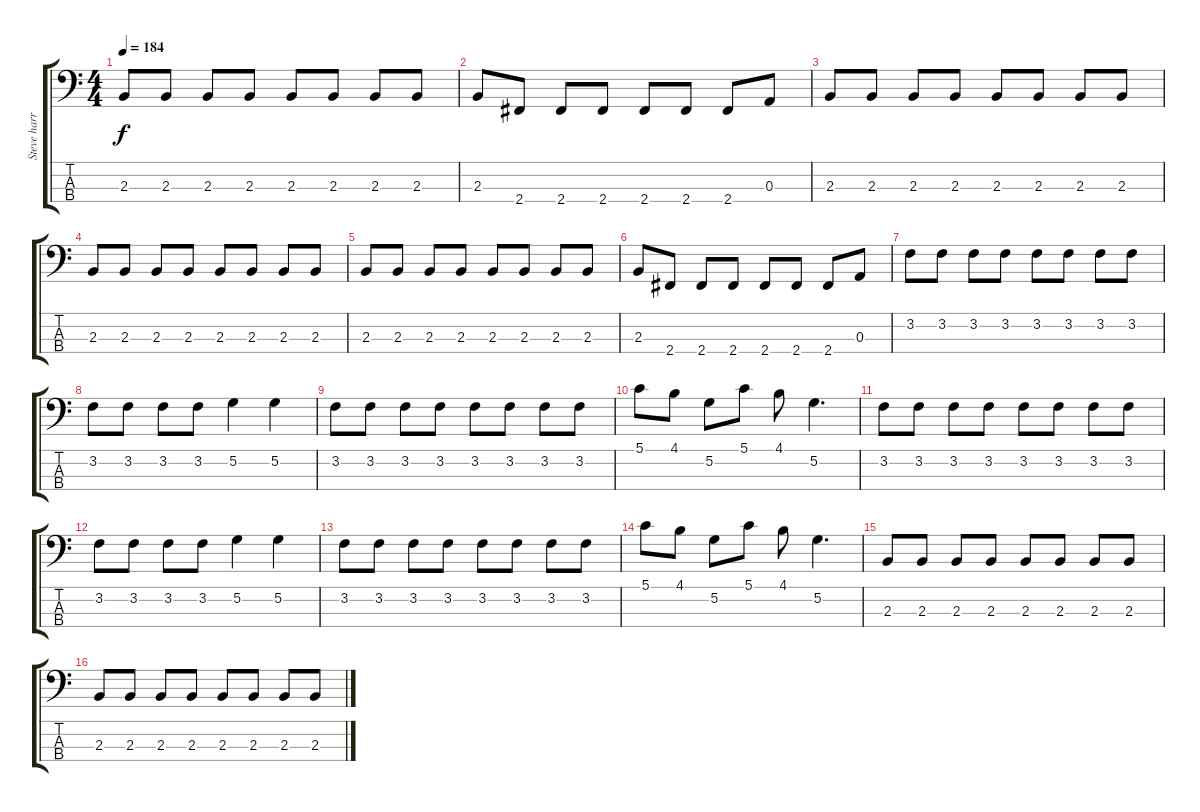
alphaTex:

\track ("Steve harris" "Steve harr") {instrument electricbassfinger}
\staff {score tabs}
\tuning (G2 D2 A1 E1) {hide}
\ts (4 4)
\tempo 184
\clef f4
\ks c
2.3.8{dy f} 2.3.8 2.3.8 2.3.8 2.3.8 2.3.8 2.3.8 2.3.8 |
2.3.8 2.4.8 2.4.8 2.4.8 2.4.8 2.4.8 2.4.8 0.3.8 |
2.3.8 2.3.8 2.3.8 2.3.8 2.3.8 2.3.8 2.3.8 2.3.8 |
2.3.8 2.3.8 2.3.8 2.3.8 2.3.8 2.3.8 2.3.8 2.3.8 |
2.3.8 2.3.8 2.3.8 2.3.8 2.3.8 2.3.8 2.3.8 2.3.8 |
2.3.8 2.4.8 2.4.8 2.4.8 2.4.8 2.4.8 2.4.8 0.3.8 |
3.2.8 3.2.8 3.2.8 3.2.8 3.2.8 3.2.8 3.2.8 3.2.8 |
3.2.8 3.2.8 3.2.8 3.2.8 5.2.4 5.2.4 |
3.2.8 3.2.8 3.2.8 3.2.8 3.2.8 3.2.8 3.2.8 3.2.8 |
5.1.8 4.1.8 5.2.8 5.1.8 4.1.8 5.2.4{d} |
3.2.8 3.2.8 3.2.8 3.2.8 3.2.8 3.2.8 3.2.8 3.2.8 |
3.2.8 3.2.8 3.2.8 3.2.8 5.2.4 5.2.4 |
3.2.8 3.2.8 3.2.8 3.2.8 3.2.8 3.2.8 3.2.8 3.2.8 |
5.1.8 4.1.8 5.2.8 5.1.8 4.1.8 5.2.4{d} |
2.3.8 2.3.8 2.3.8 2.3.8 2.3.8 2.3.8 2.3.8 2.3.8 |
2.3.8 2.3.8 2.3.8 2.3.8 2.3.8 2.3.8 2.3.8 2.3.8
